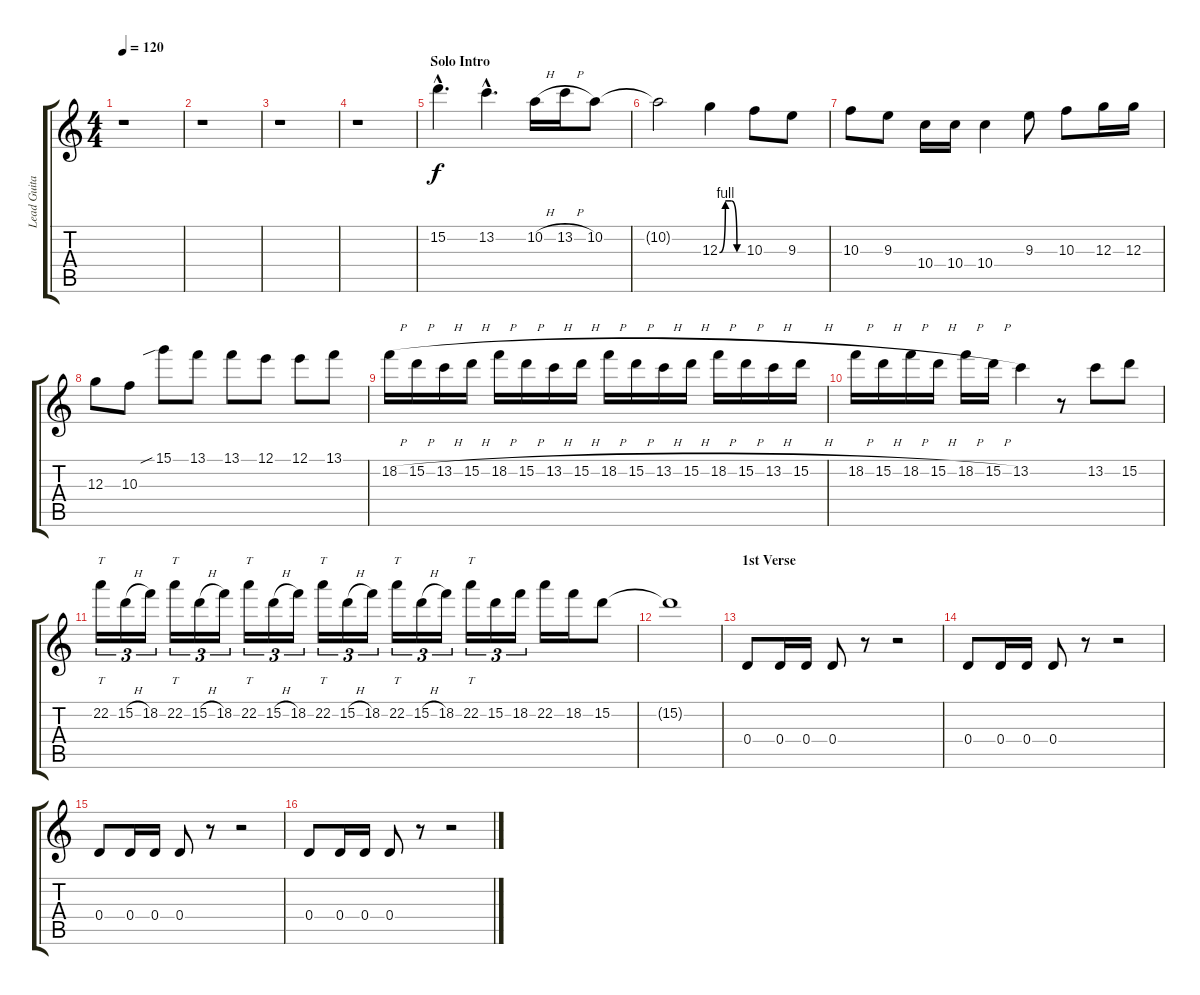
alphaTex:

\track ("Lead Guitar" "Lead Guita") {instrument overdrivenguitar}
\staff {score tabs}
\tuning (E4 B3 G3 D3 A2 E2) {hide}
\ts (4 4)
\tempo 120
\clef g2
\ks c
r.1{dy f instrument overdrivenguitar} |
r.1 |
r.1 |
r.1 |
\section ("" "Solo Intro")
15.2{hac}.4{d} 13.2{hac}.4{d} 10.2{h}.16 13.2{h}.16 10.2.8 |
10.2{t}.2 12.3{be (custom 0 0 15 4 30 4 45 0 60 0)}.4 10.3.8 9.3.8 |
10.3.8 9.3.8 10.4.16 10.4.16 10.4.4 9.3.8 10.3.8 12.3.16 12.3.16 |
12.3.8 10.3.8 15.1{sib}.8 13.1.8 13.1.8 12.1.8 12.1.8 13.1.8 |
18.2{h}.16 15.2{h}.16 13.2{h}.16 15.2{h}.16 18.2{h}.16 15.2{h}.16 13.2{h}.16 15.2{h}.16 18.2{h}.16 15.2{h}.16 13.2{h}.16 15.2{h}.16 18.2{h}.16 15.2{h}.16 13.2{h}.16 15.2{h}.16 |
18.2{h}.16 15.2{h}.16 18.2{h}.16 15.2{h}.16 18.2{h}.16 15.2{h}.16 13.2.4 r.8 13.2.8 15.2.8 |
22.2.16{tt tu (3 2)} 15.2{h}.16{tu (3 2)} 18.2.16{tu (3 2)} 22.2.16{tt tu (3 2)} 15.2{h}.16{tu (3 2)} 18.2.16{tu (3 2)} 22.2.16{tt tu (3 2)} 15.2{h}.16{tu (3 2)} 18.2.16{tu (3 2)} 22.2.16{tt tu (3 2)} 15.2{h}.16{tu (3 2)} 18.2.16{tu (3 2)} 22.2.16{tt tu (3 2)} 15.2{h}.16{tu (3 2)} 18.2.16{tu (3 2)} 22.2.16{tt tu (3 2)} 15.2.16{tu (3 2)} 18.2.16{tu (3 2)} 22.2.16 18.2.16 15.2.8 |
15.2{t}.1 |
\section ("" "1st Verse")
0.4.8 0.4.16 0.4.16 0.4.8 r.8 r.2 |
0.4.8 0.4.16 0.4.16 0.4.8 r.8 r.2 |
0.4.8 0.4.16 0.4.16 0.4.8 r.8 r.2 |
0.4.8 0.4.16 0.4.16 0.4.8 r.8 r.2
